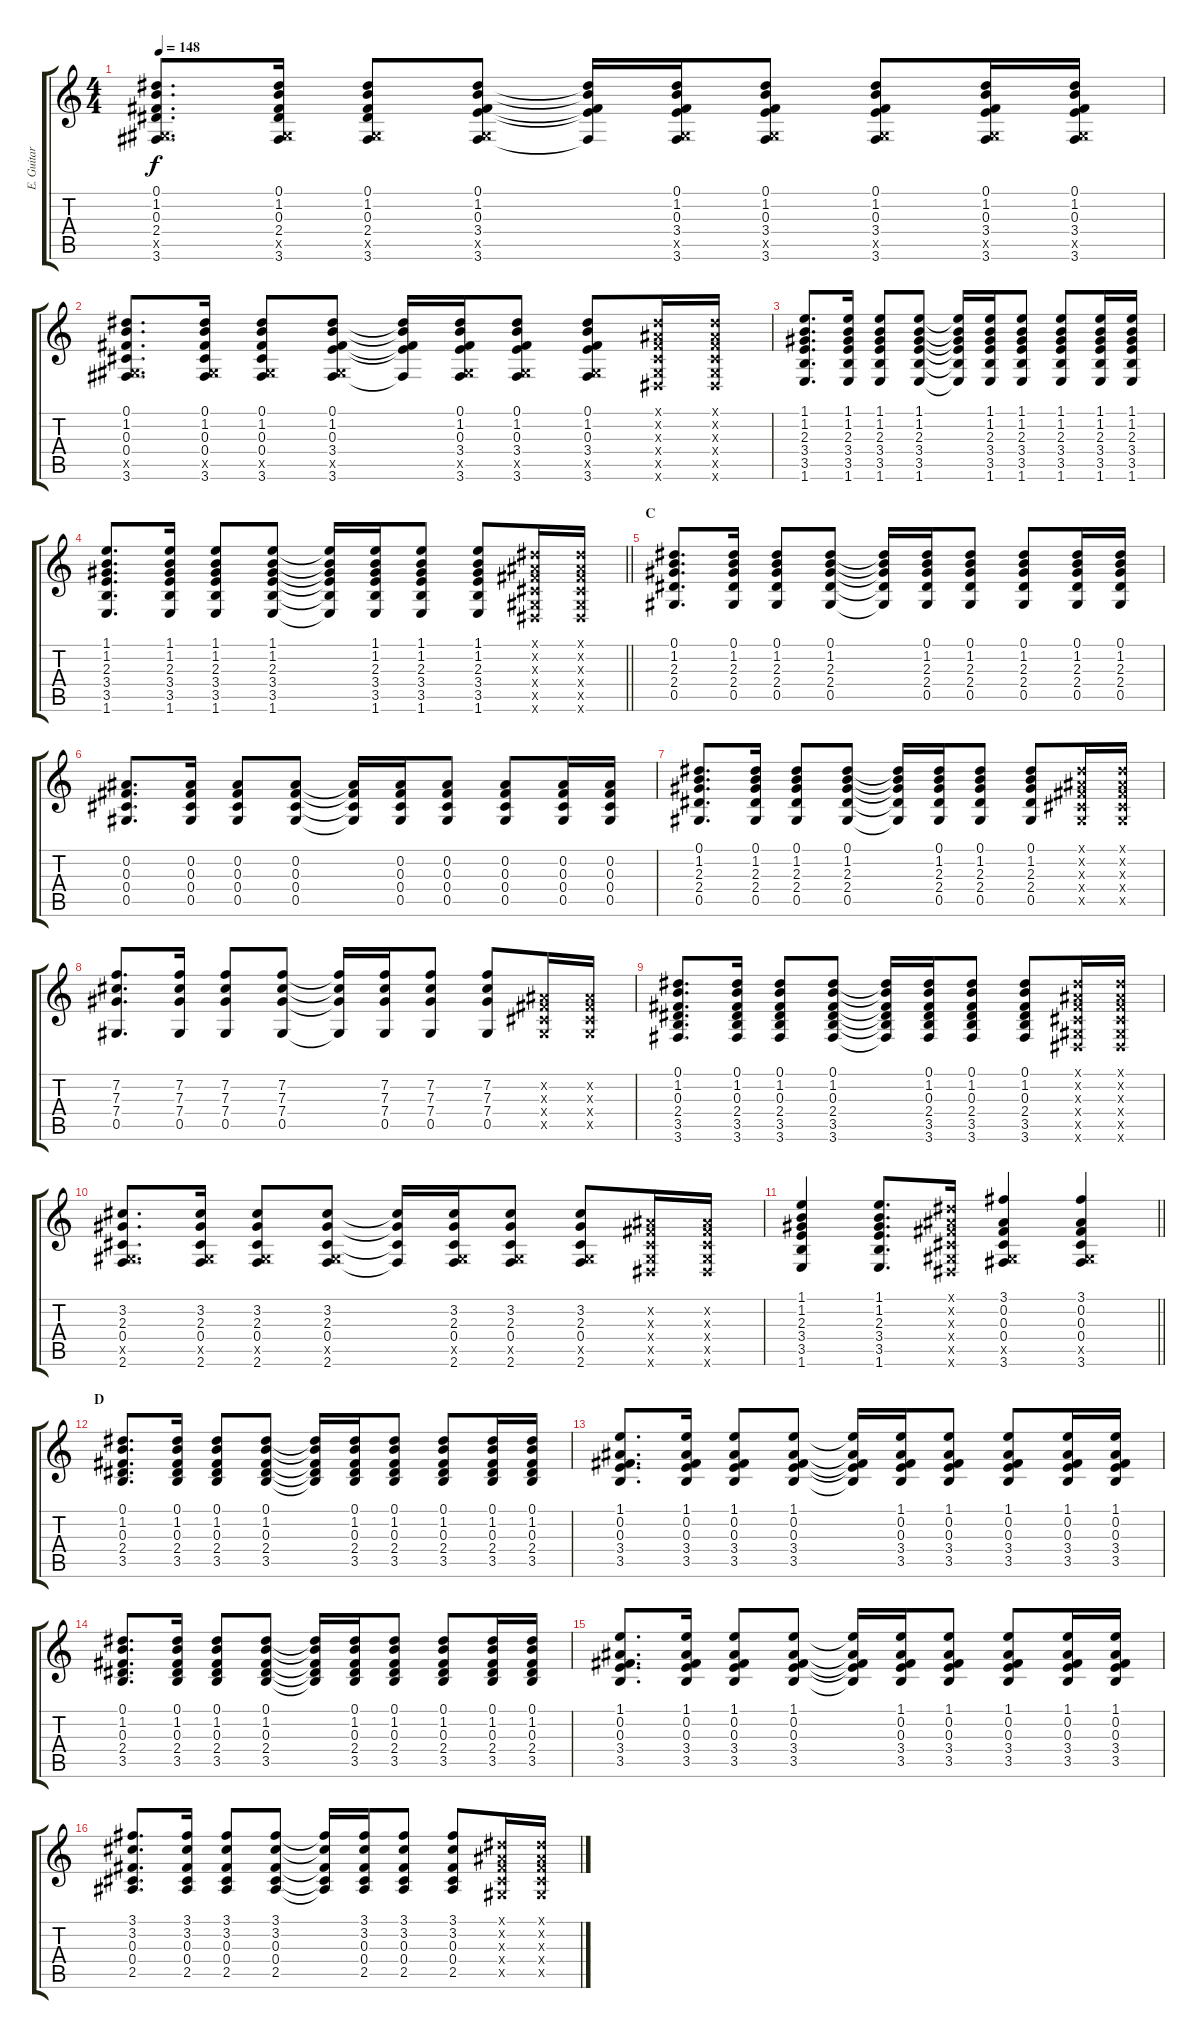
\track ("E. Guitar III (L. Channel)" "E. Guitar ") {instrument overdrivenguitar}
\staff {score tabs}
\tuning (Eb4 Bb3 Gb3 Db3 Ab2 Eb2) {hide}
\ts (4 4)
\tempo 148
\clef g2
\ks c
(0.1 1.2 0.3 2.4 0.5{x} 3.6).8{d dy f} (0.1 1.2 0.3 2.4 0.5{x} 3.6).16 (0.1 1.2 0.3 2.4 0.5{x} 3.6).8 (0.1 1.2 0.3 3.4 0.5{x} 3.6).8 (0.1{t} 1.2{t} 0.3{t} 3.4{t} 3.6{t}).16 (0.1 1.2 0.3 3.4 0.5{x} 3.6).16 (0.1 1.2 0.3 3.4 0.5{x} 3.6).8 (0.1 1.2 0.3 3.4 0.5{x} 3.6).8 (0.1 1.2 0.3 3.4 0.5{x} 3.6).16 (0.1 1.2 0.3 3.4 0.5{x} 3.6).16 |
(0.1 1.2 0.3 0.4 0.5{x} 3.6).8{d} (0.1 1.2 0.3 0.4 0.5{x} 3.6).16 (0.1 1.2 0.3 0.4 0.5{x} 3.6).8 (0.1 1.2 0.3 3.4 0.5{x} 3.6).8 (0.1{t} 1.2{t} 0.3{t} 3.4{t} 3.6{t}).16 (0.1 1.2 0.3 3.4 0.5{x} 3.6).16 (0.1 1.2 0.3 3.4 0.5{x} 3.6).8 (0.1 1.2 0.3 3.4 0.5{x} 3.6).8 (0.1{x} 0.2{x} 0.3{x} 0.4{x} 0.5{x} 0.6{x}).16 (0.1{x} 0.2{x} 0.3{x} 0.4{x} 0.5{x} 0.6{x}).16 |
(1.1 1.2 2.3 3.4 3.5 1.6).8{d} (1.1 1.2 2.3 3.4 3.5 1.6).16 (1.1 1.2 2.3 3.4 3.5 1.6).8 (1.1 1.2 2.3 3.4 3.5 1.6).8 (1.1{t} 1.2{t} 2.3{t} 3.4{t} 3.5{t} 1.6{t}).16 (1.1 1.2 2.3 3.4 3.5 1.6).16 (1.1 1.2 2.3 3.4 3.5 1.6).8 (1.1 1.2 2.3 3.4 3.5 1.6).8 (1.1 1.2 2.3 3.4 3.5 1.6).16 (1.1 1.2 2.3 3.4 3.5 1.6).16 |
\barLineRight lightlight
(1.1 1.2 2.3 3.4 3.5 1.6).8{d} (1.1 1.2 2.3 3.4 3.5 1.6).16 (1.1 1.2 2.3 3.4 3.5 1.6).8 (1.1 1.2 2.3 3.4 3.5 1.6).8 (1.1{t} 1.2{t} 2.3{t} 3.4{t} 3.5{t} 1.6{t}).16 (1.1 1.2 2.3 3.4 3.5 1.6).16 (1.1 1.2 2.3 3.4 3.5 1.6).8 (1.1 1.2 2.3 3.4 3.5 1.6).8 (0.1{x} 0.2{x} 0.3{x} 0.4{x} 0.5{x} 0.6{x}).16 (0.1{x} 0.2{x} 0.3{x} 0.4{x} 0.5{x} 0.6{x}).16 |
\section ("" "C")
(0.1 1.2 2.3 2.4 0.5).8{d} (0.1 1.2 2.3 2.4 0.5).16 (0.1 1.2 2.3 2.4 0.5).8 (0.1 1.2 2.3 2.4 0.5).8 (0.1{t} 1.2{t} 2.3{t} 2.4{t} 0.5{t}).16 (0.1 1.2 2.3 2.4 0.5).16 (0.1 1.2 2.3 2.4 0.5).8 (0.1 1.2 2.3 2.4 0.5).8 (0.1 1.2 2.3 2.4 0.5).16 (0.1 1.2 2.3 2.4 0.5).16 |
(0.2 0.3 0.4 0.5).8{d} (0.2 0.3 0.4 0.5).16 (0.2 0.3 0.4 0.5).8 (0.2 0.3 0.4 0.5).8 (0.2{t} 0.3{t} 0.4{t} 0.5{t}).16 (0.2 0.3 0.4 0.5).16 (0.2 0.3 0.4 0.5).8 (0.2 0.3 0.4 0.5).8 (0.2 0.3 0.4 0.5).16 (0.2 0.3 0.4 0.5).16 |
(0.1 1.2 2.3 2.4 0.5).8{d} (0.1 1.2 2.3 2.4 0.5).16 (0.1 1.2 2.3 2.4 0.5).8 (0.1 1.2 2.3 2.4 0.5).8 (0.1{t} 1.2{t} 2.3{t} 2.4{t} 0.5{t}).16 (0.1 1.2 2.3 2.4 0.5).16 (0.1 1.2 2.3 2.4 0.5).8 (0.1 1.2 2.3 2.4 0.5).8 (0.1{x} 0.2{x} 0.3{x} 0.4{x} 0.5{x}).16 (0.1{x} 0.2{x} 0.3{x} 0.4{x} 0.5{x}).16 |
(7.2 7.3 7.4 0.5).8{d} (7.2 7.3 7.4 0.5).16 (7.2 7.3 7.4 0.5).8 (7.2 7.3 7.4 0.5).8 (7.2{t} 7.3{t} 7.4{t} 0.5{t}).16 (7.2 7.3 7.4 0.5).16 (7.2 7.3 7.4 0.5).8 (7.2 7.3 7.4 0.5).8 (0.2{x} 0.3{x} 0.4{x} 0.5{x}).16 (0.2{x} 0.3{x} 0.4{x} 0.5{x}).16 |
(0.1 1.2 0.3 2.4 3.5 3.6).8{d} (0.1 1.2 0.3 2.4 3.5 3.6).16 (0.1 1.2 0.3 2.4 3.5 3.6).8 (0.1 1.2 0.3 2.4 3.5 3.6).8 (0.1{t} 1.2{t} 0.3{t} 2.4{t} 3.5{t} 3.6{t}).16 (0.1 1.2 0.3 2.4 3.5 3.6).16 (0.1 1.2 0.3 2.4 3.5 3.6).8 (0.1 1.2 0.3 2.4 3.5 3.6).8 (0.1{x} 0.2{x} 0.3{x} 0.4{x} 0.5{x} 0.6{x}).16 (0.1{x} 0.2{x} 0.3{x} 0.4{x} 0.5{x} 0.6{x}).16 |
(3.2 2.3 0.4 0.5{x} 2.6).8{d} (3.2 2.3 0.4 0.5{x} 2.6).16 (3.2 2.3 0.4 0.5{x} 2.6).8 (3.2 2.3 0.4 0.5{x} 2.6).8 (3.2{t} 2.3{t} 0.4{t} 2.6{t}).16 (3.2 2.3 0.4 0.5{x} 2.6).16 (3.2 2.3 0.4 0.5{x} 2.6).8 (3.2 2.3 0.4 0.5{x} 2.6).8 (0.2{x} 0.3{x} 0.4{x} 0.5{x} 0.6{x}).16 (0.2{x} 0.3{x} 0.4{x} 0.5{x} 0.6{x}).16 |
\barLineRight lightlight
(1.1 1.2 2.3 3.4 3.5 1.6).4 (1.1 1.2 2.3 3.4 3.5 1.6).8{d} (0.1{x} 0.2{x} 0.3{x} 0.4{x} 0.5{x} 0.6{x}).16 (3.1 0.2 0.3 0.4 0.5{x} 3.6).4 (3.1 0.2 0.3 0.4 0.5{x} 3.6).4 |
\section ("" "D")
(0.1 1.2 0.3 2.4 3.5).8{d} (0.1 1.2 0.3 2.4 3.5).16 (0.1 1.2 0.3 2.4 3.5).8 (0.1 1.2 0.3 2.4 3.5).8 (0.1{t} 1.2{t} 0.3{t} 2.4{t} 3.5{t}).16 (0.1 1.2 0.3 2.4 3.5).16 (0.1 1.2 0.3 2.4 3.5).8 (0.1 1.2 0.3 2.4 3.5).8 (0.1 1.2 0.3 2.4 3.5).16 (0.1 1.2 0.3 2.4 3.5).16 |
(1.1 0.2 0.3 3.4 3.5).8{d} (1.1 0.2 0.3 3.4 3.5).16 (1.1 0.2 0.3 3.4 3.5).8 (1.1 0.2 0.3 3.4 3.5).8 (1.1{t} 0.2{t} 0.3{t} 3.4{t} 3.5{t}).16 (1.1 0.2 0.3 3.4 3.5).16 (1.1 0.2 0.3 3.4 3.5).8 (1.1 0.2 0.3 3.4 3.5).8 (1.1 0.2 0.3 3.4 3.5).16 (1.1 0.2 0.3 3.4 3.5).16 |
(0.1 1.2 0.3 2.4 3.5).8{d} (0.1 1.2 0.3 2.4 3.5).16 (0.1 1.2 0.3 2.4 3.5).8 (0.1 1.2 0.3 2.4 3.5).8 (0.1{t} 1.2{t} 0.3{t} 2.4{t} 3.5{t}).16 (0.1 1.2 0.3 2.4 3.5).16 (0.1 1.2 0.3 2.4 3.5).8 (0.1 1.2 0.3 2.4 3.5).8 (0.1 1.2 0.3 2.4 3.5).16 (0.1 1.2 0.3 2.4 3.5).16 |
(1.1 0.2 0.3 3.4 3.5).8{d} (1.1 0.2 0.3 3.4 3.5).16 (1.1 0.2 0.3 3.4 3.5).8 (1.1 0.2 0.3 3.4 3.5).8 (1.1{t} 0.2{t} 0.3{t} 3.4{t} 3.5{t}).16 (1.1 0.2 0.3 3.4 3.5).16 (1.1 0.2 0.3 3.4 3.5).8 (1.1 0.2 0.3 3.4 3.5).8 (1.1 0.2 0.3 3.4 3.5).16 (1.1 0.2 0.3 3.4 3.5).16 |
(3.1 3.2 0.3 0.4 2.5).8{d} (3.1 3.2 0.3 0.4 2.5).16 (3.1 3.2 0.3 0.4 2.5).8 (3.1 3.2 0.3 0.4 2.5).8 (3.1{t} 3.2{t} 0.3{t} 0.4{t} 2.5{t}).16 (3.1 3.2 0.3 0.4 2.5).16 (3.1 3.2 0.3 0.4 2.5).8 (3.1 3.2 0.3 0.4 2.5).8 (0.1{x} 0.2{x} 0.3{x} 0.4{x} 0.5{x}).16 (0.1{x} 0.2{x} 0.3{x} 0.4{x} 0.5{x}).16
